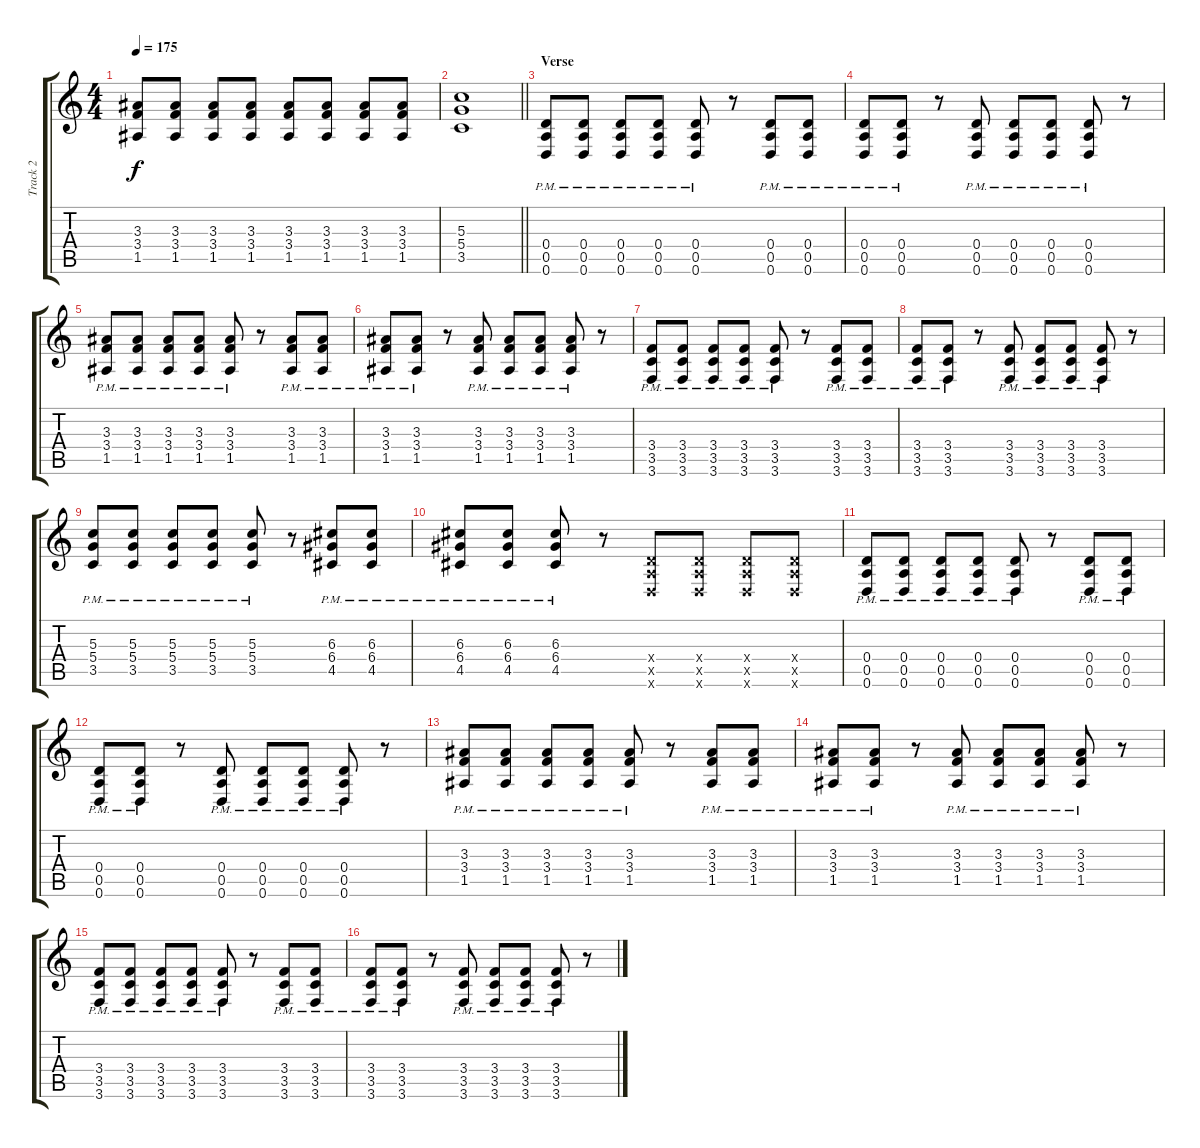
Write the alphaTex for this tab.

\track ("Track 2" "Track 2") {instrument distortionguitar}
\staff {score tabs}
\tuning (E4 B3 G3 D3 A2 D2) {hide}
\ts (4 4)
\tempo 175
\clef g2
\ks c
(3.3 3.4 1.5).8{dy f} (3.3 3.4 1.5).8 (3.3 3.4 1.5).8 (3.3 3.4 1.5).8 (3.3 3.4 1.5).8 (3.3 3.4 1.5).8 (3.3 3.4 1.5).8 (3.3 3.4 1.5).8 |
\barLineRight lightlight
(5.3 5.4 3.5).1 |
\section ("" "Verse")
(0.4{pm} 0.5{pm} 0.6{pm}).8 (0.4{pm} 0.5{pm} 0.6{pm}).8 (0.4{pm} 0.5{pm} 0.6{pm}).8 (0.4{pm} 0.5{pm} 0.6{pm}).8 (0.4{pm} 0.5{pm} 0.6{pm}).8 r.8 (0.4{pm} 0.5{pm} 0.6{pm}).8 (0.4{pm} 0.5{pm} 0.6{pm}).8 |
(0.4{pm} 0.5{pm} 0.6{pm}).8 (0.4{pm} 0.5{pm} 0.6{pm}).8 r.8 (0.4{pm} 0.5{pm} 0.6{pm}).8 (0.4{pm} 0.5{pm} 0.6{pm}).8 (0.4{pm} 0.5{pm} 0.6{pm}).8 (0.4{pm} 0.5{pm} 0.6{pm}).8 r.8 |
(3.3{pm} 3.4{pm} 1.5{pm}).8 (3.3{pm} 3.4{pm} 1.5{pm}).8 (3.3{pm} 3.4{pm} 1.5{pm}).8 (3.3{pm} 3.4{pm} 1.5{pm}).8 (3.3{pm} 3.4{pm} 1.5{pm}).8 r.8 (3.3{pm} 3.4{pm} 1.5{pm}).8 (3.3{pm} 3.4{pm} 1.5{pm}).8 |
(3.3{pm} 3.4{pm} 1.5{pm}).8 (3.3{pm} 3.4{pm} 1.5{pm}).8 r.8 (3.3{pm} 3.4{pm} 1.5{pm}).8 (3.3{pm} 3.4{pm} 1.5{pm}).8 (3.3{pm} 3.4{pm} 1.5{pm}).8 (3.3{pm} 3.4{pm} 1.5{pm}).8 r.8 |
(3.4{pm} 3.5{pm} 3.6{pm}).8 (3.4{pm} 3.5{pm} 3.6{pm}).8 (3.4{pm} 3.5{pm} 3.6{pm}).8 (3.4{pm} 3.5{pm} 3.6{pm}).8 (3.4{pm} 3.5{pm} 3.6{pm}).8 r.8 (3.4{pm} 3.5{pm} 3.6{pm}).8 (3.4{pm} 3.5{pm} 3.6{pm}).8 |
(3.4{pm} 3.5{pm} 3.6{pm}).8 (3.4{pm} 3.5{pm} 3.6{pm}).8 r.8 (3.4{pm} 3.5{pm} 3.6{pm}).8 (3.4{pm} 3.5{pm} 3.6{pm}).8 (3.4{pm} 3.5{pm} 3.6{pm}).8 (3.4{pm} 3.5{pm} 3.6{pm}).8 r.8 |
(5.3{pm} 5.4{pm} 3.5{pm}).8 (5.3{pm} 5.4{pm} 3.5{pm}).8 (5.3{pm} 5.4{pm} 3.5{pm}).8 (5.3{pm} 5.4{pm} 3.5{pm}).8 (5.3{pm} 5.4{pm} 3.5{pm}).8 r.8 (6.3{pm} 6.4{pm} 4.5{pm}).8 (6.3{pm} 6.4{pm} 4.5{pm}).8 |
(6.3{pm} 6.4{pm} 4.5{pm}).8 (6.3{pm} 6.4{pm} 4.5{pm}).8 (6.3{pm} 6.4{pm} 4.5{pm}).8 r.8 (0.4{x} 0.5{x} 0.6{x}).8 (0.4{x} 0.5{x} 0.6{x}).8 (0.4{x} 0.5{x} 0.6{x}).8 (0.4{x} 0.5{x} 0.6{x}).8 |
(0.4{pm} 0.5{pm} 0.6{pm}).8 (0.4{pm} 0.5{pm} 0.6{pm}).8 (0.4{pm} 0.5{pm} 0.6{pm}).8 (0.4{pm} 0.5{pm} 0.6{pm}).8 (0.4{pm} 0.5{pm} 0.6{pm}).8 r.8 (0.4{pm} 0.5{pm} 0.6{pm}).8 (0.4{pm} 0.5{pm} 0.6{pm}).8 |
(0.4{pm} 0.5{pm} 0.6{pm}).8 (0.4{pm} 0.5{pm} 0.6{pm}).8 r.8 (0.4{pm} 0.5{pm} 0.6{pm}).8 (0.4{pm} 0.5{pm} 0.6{pm}).8 (0.4{pm} 0.5{pm} 0.6{pm}).8 (0.4{pm} 0.5{pm} 0.6{pm}).8 r.8 |
(3.3{pm} 3.4{pm} 1.5{pm}).8 (3.3{pm} 3.4{pm} 1.5{pm}).8 (3.3{pm} 3.4{pm} 1.5{pm}).8 (3.3{pm} 3.4{pm} 1.5{pm}).8 (3.3{pm} 3.4{pm} 1.5{pm}).8 r.8 (3.3{pm} 3.4{pm} 1.5{pm}).8 (3.3{pm} 3.4{pm} 1.5{pm}).8 |
(3.3{pm} 3.4{pm} 1.5{pm}).8 (3.3{pm} 3.4{pm} 1.5{pm}).8 r.8 (3.3{pm} 3.4{pm} 1.5{pm}).8 (3.3{pm} 3.4{pm} 1.5{pm}).8 (3.3{pm} 3.4{pm} 1.5{pm}).8 (3.3{pm} 3.4{pm} 1.5{pm}).8 r.8 |
(3.4{pm} 3.5{pm} 3.6{pm}).8 (3.4{pm} 3.5{pm} 3.6{pm}).8 (3.4{pm} 3.5{pm} 3.6{pm}).8 (3.4{pm} 3.5{pm} 3.6{pm}).8 (3.4{pm} 3.5{pm} 3.6{pm}).8 r.8 (3.4{pm} 3.5{pm} 3.6{pm}).8 (3.4{pm} 3.5{pm} 3.6{pm}).8 |
(3.4{pm} 3.5{pm} 3.6{pm}).8 (3.4{pm} 3.5{pm} 3.6{pm}).8 r.8 (3.4{pm} 3.5{pm} 3.6{pm}).8 (3.4{pm} 3.5{pm} 3.6{pm}).8 (3.4{pm} 3.5{pm} 3.6{pm}).8 (3.4{pm} 3.5{pm} 3.6{pm}).8 r.8
